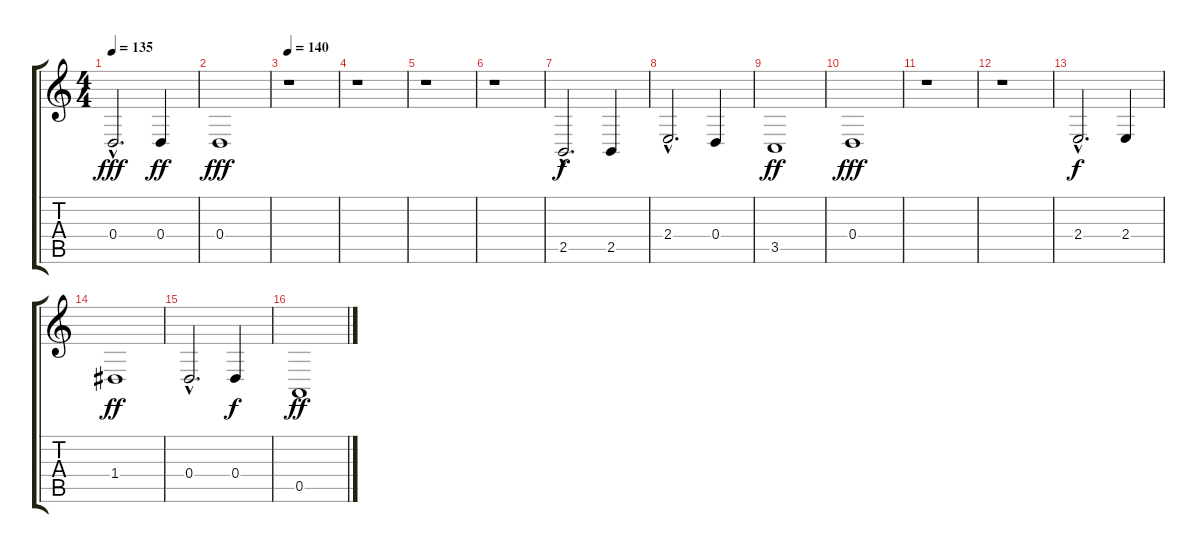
\track "" {instrument timpani}
\staff {score tabs}
\tuning (E4 B3 G3 D3 A2 E2) {hide}
\ts (4 4)
\tempo 135
\clef g2
\ks c
0.4{hac}.2{d dy fff} 0.4.4{dy ff} |
0.4.1{dy fff} |
\tempo 140
r.1 |
r.1 |
r.1 |
r.1 |
2.5{hac}.2{d dy f} 2.5.4 |
2.4{hac}.2{d} 0.4.4 |
3.5.1{dy ff} |
0.4.1{dy fff} |
r.1 |
r.1 |
2.4{hac}.2{d dy f} 2.4.4 |
1.4.1{dy ff} |
0.4{hac}.2{d} 0.4.4{dy f} |
0.5.1{dy ff}
